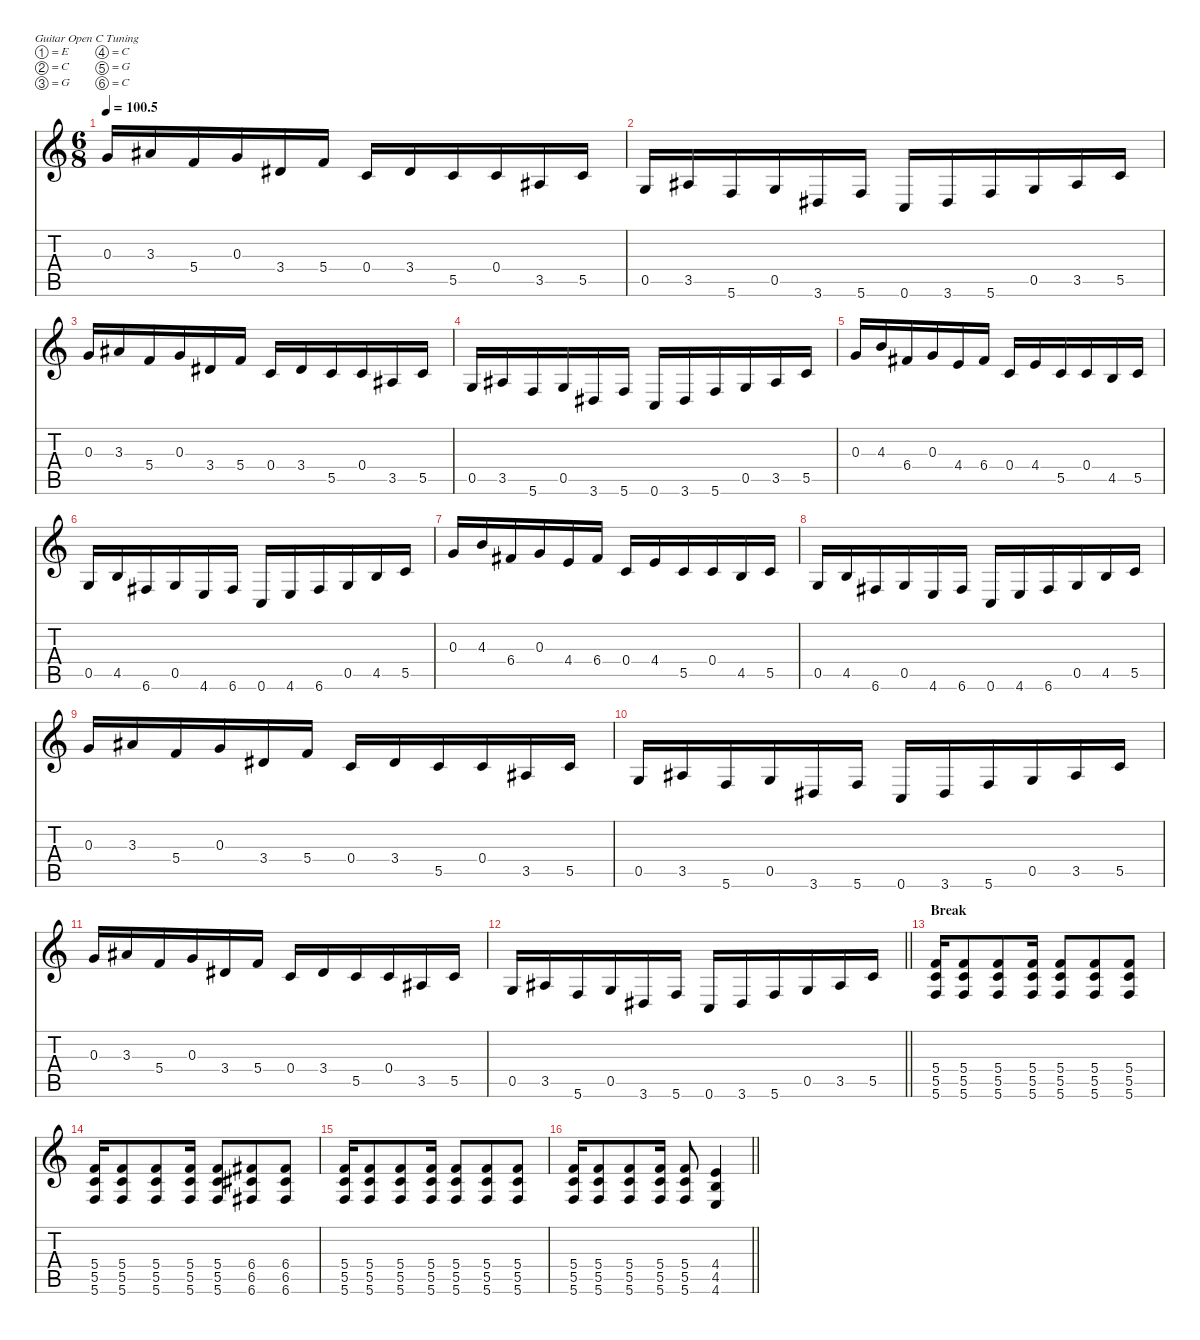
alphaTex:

\defaultSystemsLayout 4
\hideDynamics
\bracketExtendMode nobrackets
\singleTrackTrackNamePolicy hidden
\multiTrackTrackNamePolicy hidden
\firstSystemTrackNameMode fullname
\firstSystemTrackNameOrientation horizontal
\otherSystemsTrackNameOrientation horizontal
\track ("Guitar I (primary guitar)" "dist.guit.") {mute instrument distortionguitar}
\staff {score tabs}
\tuning (E4 C4 G3 C3 G2 C2)
\ts (6 8)
\tempo
100.5
\accidentals auto
\clef g2
\ottava regular
\simile none
\ks c
0.3.16{dy f beam Up} 3.3{acc #}.16{beam Up} 5.4.16{beam Up} 0.3.16{beam Up} 3.4{acc #}.16{beam Up} 5.4.16{beam Up} 0.4.16{beam Up} 3.4{acc #}.16{beam Up} 5.5.16{beam Up} 0.4.16{beam Up} 3.5{acc #}.16{beam Up} 5.5.16{beam Up} |
0.5.16{beam Up} 3.5{acc #}.16{beam Up} 5.6.16{beam Up} 0.5.16{beam Up} 3.6{acc #}.16{beam Up} 5.6.16{beam Up} 0.6.16{beam Up} 3.6{acc #}.16{beam Up} 5.6.16{beam Up} 0.5.16{beam Up} 3.5{acc #}.16{beam Up} 5.5.16{beam Up} |
0.3.16{beam Up} 3.3{acc #}.16{beam Up} 5.4.16{beam Up} 0.3.16{beam Up} 3.4{acc #}.16{beam Up} 5.4.16{beam Up} 0.4.16{beam Up} 3.4{acc #}.16{beam Up} 5.5.16{beam Up} 0.4.16{beam Up} 3.5{acc #}.16{beam Up} 5.5.16{beam Up} |
0.5.16{beam Up} 3.5{acc #}.16{beam Up} 5.6.16{beam Up} 0.5.16{beam Up} 3.6{acc #}.16{beam Up} 5.6.16{beam Up} 0.6.16{beam Up} 3.6{acc #}.16{beam Up} 5.6.16{beam Up} 0.5.16{beam Up} 3.5{acc #}.16{beam Up} 5.5.16{beam Up} |
0.3.16{beam Up} 4.3.16{beam Up} 6.4{acc #}.16{beam Up} 0.3.16{beam Up} 4.4.16{beam Up} 6.4{acc #}.16{beam Up} 0.4.16{beam Up} 4.4.16{beam Up} 5.5.16{beam Up} 0.4.16{beam Up} 4.5.16{beam Up} 5.5.16{beam Up} |
0.5.16{beam Up} 4.5.16{beam Up} 6.6{acc #}.16{beam Up} 0.5.16{beam Up} 4.6.16{beam Up} 6.6{acc #}.16{beam Up} 0.6.16{beam Up} 4.6.16{beam Up} 6.6{acc #}.16{beam Up} 0.5.16{beam Up} 4.5.16{beam Up} 5.5.16{beam Up} |
0.3.16{beam Up} 4.3.16{beam Up} 6.4{acc #}.16{beam Up} 0.3.16{beam Up} 4.4.16{beam Up} 6.4{acc #}.16{beam Up} 0.4.16{beam Up} 4.4.16{beam Up} 5.5.16{beam Up} 0.4.16{beam Up} 4.5.16{beam Up} 5.5.16{beam Up} |
0.5.16{beam Up} 4.5.16{beam Up} 6.6{acc #}.16{beam Up} 0.5.16{beam Up} 4.6.16{beam Up} 6.6{acc #}.16{beam Up} 0.6.16{beam Up} 4.6.16{beam Up} 6.6{acc #}.16{beam Up} 0.5.16{beam Up} 4.5.16{beam Up} 5.5.16{beam Up} |
0.3.16{beam Up} 3.3{acc #}.16{beam Up} 5.4.16{beam Up} 0.3.16{beam Up} 3.4{acc #}.16{beam Up} 5.4.16{beam Up} 0.4.16{beam Up} 3.4{acc #}.16{beam Up} 5.5.16{beam Up} 0.4.16{beam Up} 3.5{acc #}.16{beam Up} 5.5.16{beam Up} |
0.5.16{beam Up} 3.5{acc #}.16{beam Up} 5.6.16{beam Up} 0.5.16{beam Up} 3.6{acc #}.16{beam Up} 5.6.16{beam Up} 0.6.16{beam Up} 3.6{acc #}.16{beam Up} 5.6.16{beam Up} 0.5.16{beam Up} 3.5{acc #}.16{beam Up} 5.5.16{beam Up} |
0.3.16{beam Up} 3.3{acc #}.16{beam Up} 5.4.16{beam Up} 0.3.16{beam Up} 3.4{acc #}.16{beam Up} 5.4.16{beam Up} 0.4.16{beam Up} 3.4{acc #}.16{beam Up} 5.5.16{beam Up} 0.4.16{beam Up} 3.5{acc #}.16{beam Up} 5.5.16{beam Up} |
\barLineRight lightlight
0.5.16{beam Up} 3.5{acc #}.16{beam Up} 5.6.16{beam Up} 0.5.16{beam Up} 3.6{acc #}.16{beam Up} 5.6.16{beam Up} 0.6.16{beam Up} 3.6{acc #}.16{beam Up} 5.6.16{beam Up} 0.5.16{beam Up} 3.5{acc #}.16{beam Up} 5.5.16{beam Up} |
\section ("" "Break")
(5.4 5.5 5.6).16{beam Up} (5.4 5.5 5.6).8{beam Up} (5.4 5.5 5.6).8{beam Up} (5.4 5.5 5.6).16{beam Up} (5.4 5.5 5.6).8{beam Up} (5.4 5.5 5.6).8{beam Up} (5.4 5.5 5.6).8{beam Up} |
(5.4 5.5 5.6).16{beam Up} (5.4 5.5 5.6).8{beam Up} (5.4 5.5 5.6).8{beam Up} (5.4 5.5 5.6).16{beam Up} (5.4 5.5 5.6).8{beam Up} (6.4{acc #} 6.5{acc #} 6.6{acc #}).8{beam Up} (6.4{acc #} 6.5{acc #} 6.6{acc #}).8{beam Up} |
(5.4 5.5 5.6).16{beam Up} (5.4 5.5 5.6).8{beam Up} (5.4 5.5 5.6).8{beam Up} (5.4 5.5 5.6).16{beam Up} (5.4 5.5 5.6).8{beam Up} (5.4 5.5 5.6).8{beam Up} (5.4 5.5 5.6).8{beam Up} |
\barLineRight lightlight
(5.4 5.5 5.6).16{beam Up} (5.4 5.5 5.6).8{beam Up} (5.4 5.5 5.6).8{beam Up} (5.4 5.5 5.6).16{beam Up} (5.4 5.5 5.6).8{beam Up} (4.4 4.5 4.6).4{beam Up}
